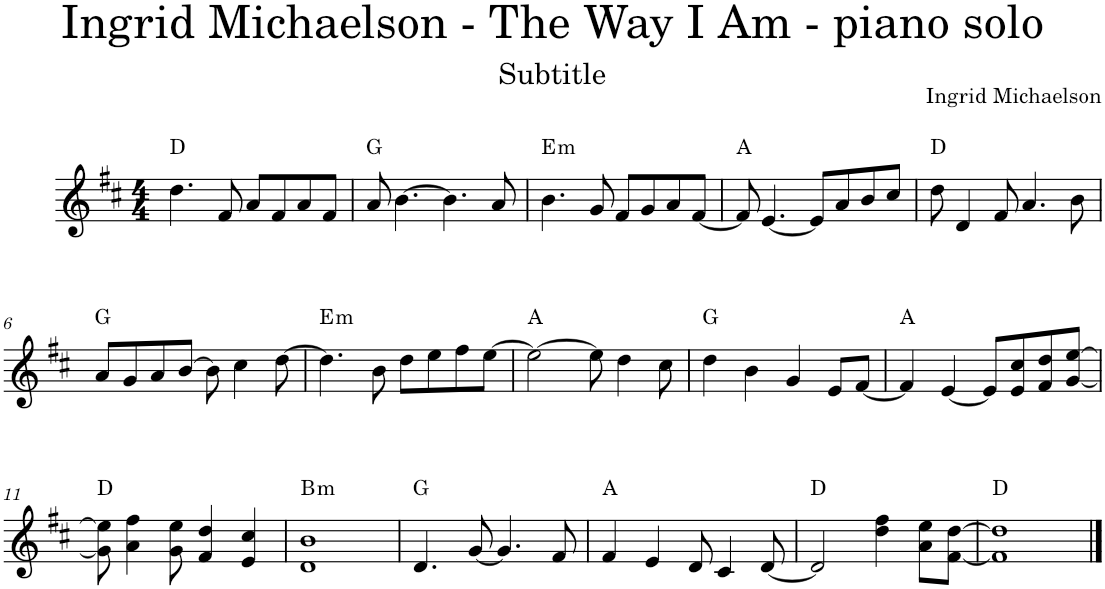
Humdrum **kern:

**kern	**harte
*part1	*part1
*staff1	*
*I"Piano	*
*I'Pno.	*
*clefG2	*
*k[f#c#]	*
*M4/4	*
=1	=1
4.dd\	D:maj
8f#/	.
8a/L	.
8f#/	.
8a/	.
8f#/J	.
=2	=2
8a/	G:maj
[4.b\	.
4.b\]	.
8a/	.
=3	=3
!	!LO:H:kt=m
4.b\	E:min
8g/	.
8f#/L	.
8g/	.
8a/	.
[8f#/J	.
=4	=4
8f#/]	A:maj
[4.e/	.
8e/L]	.
8a/	.
8b/	.
8cc#/J	.
=5	=5
8dd\	D:maj
4d/	.
8f#/	.
4.a/	.
8b\	.
!!LO:LB:g=z
=6	=6
8a/L	G:maj
8g/	.
8a/	.
[8b/J	.
8b\]	.
4cc#\	.
[8dd\	.
=7	=7
!	!LO:H:kt=m
4.dd\]	E:min
8b\	.
8dd\L	.
8ee\	.
8ff#\	.
[8ee\J	.
=8	=8
2ee\_	A:maj
8ee\]	.
4dd\	.
8cc#\	.
=9	=9
4dd\	G:maj
4b\	.
4g/	.
8e/L	.
[8f#/J	.
=10	=10
4f#/]	A:maj
[4e/	.
8e/L]	.
8e/ 8cc#/	.
8f#/ 8dd/	.
[8g/ [8ee/J	.
!!LO:LB:g=z
=11	=11
8g\] 8ee\]	D:maj
4a\ 4ff#\	.
8g\ 8ee\	.
4f#/ 4dd/	.
4e/ 4cc#/	.
=12	=12
!	!LO:H:kt=m
1d 1b	B:min
=13	=13
4.d/	G:maj
[8g/	.
4.g/]	.
8f#/	.
=14	=14
4f#/	A:maj
4e/	.
8d/	.
4c#/	.
[8d/	.
=15	=15
2d/]	D:maj
4dd\ 4ff#\	.
8a\ 8ee\L	.
[8f#\ [8dd\J	.
=16	=16
1f#] 1dd]	D:maj
==	==
*-	*-
